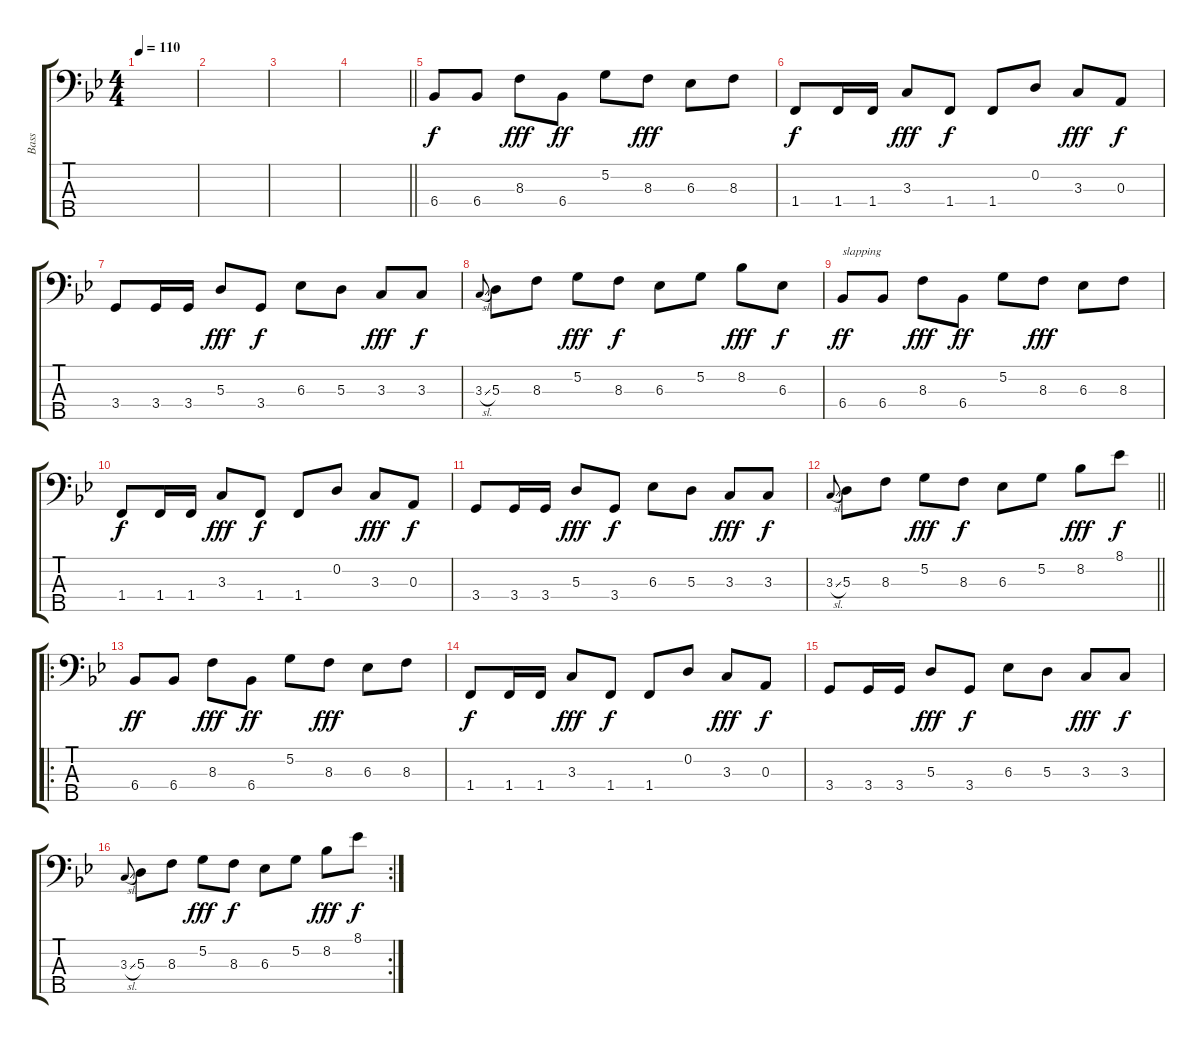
\track ("Bass" "Bass") {instrument electricbassfinger}
\staff {score tabs}
\tuning (G2 D2 A1 E1 B0) {hide}
\ts (4 4)
\tempo 110
\clef f4
\ks bb
|
|
|
\barLineRight lightlight
|
6.4.8 6.4.8 8.3.8{dy fff} 6.4.8{dy ff} 5.2.8 8.3.8{dy fff} 6.3.8 8.3.8 |
1.4.8{dy f} 1.4.16 1.4.16 3.3.8{dy fff} 1.4.8{dy f} 1.4.8 0.2.8 3.3.8{dy fff} 0.3.8{dy f} |
3.4.8 3.4.16 3.4.16 5.3.8{dy fff} 3.4.8{dy f} 6.3.8 5.3.8 3.3.8{dy fff} 3.3.8{dy f} |
3.3{sl}.8{gr onbeat} 5.3.8 8.3.8 5.2.8{dy fff} 8.3.8{dy f} 6.3.8 5.2.8 8.2.8{dy fff} 6.3.8{dy f} |
6.4.8{txt "slapping" dy ff instrument slapbass1} 6.4.8 8.3.8{dy fff} 6.4.8{dy ff} 5.2.8 8.3.8{dy fff} 6.3.8 8.3.8 |
1.4.8{dy f} 1.4.16 1.4.16 3.3.8{dy fff} 1.4.8{dy f} 1.4.8 0.2.8 3.3.8{dy fff} 0.3.8{dy f} |
3.4.8 3.4.16 3.4.16 5.3.8{dy fff} 3.4.8{dy f} 6.3.8 5.3.8 3.3.8{dy fff} 3.3.8{dy f} |
\barLineRight lightlight
3.3{sl}.8{gr onbeat} 5.3.8 8.3.8 5.2.8{dy fff} 8.3.8{dy f} 6.3.8 5.2.8 8.2.8{dy fff} 8.1.8{dy f} |
\ro
6.4.8{dy ff instrument slapbass1} 6.4.8 8.3.8{dy fff} 6.4.8{dy ff} 5.2.8 8.3.8{dy fff} 6.3.8 8.3.8 |
1.4.8{dy f} 1.4.16 1.4.16 3.3.8{dy fff} 1.4.8{dy f} 1.4.8 0.2.8 3.3.8{dy fff} 0.3.8{dy f} |
3.4.8 3.4.16 3.4.16 5.3.8{dy fff} 3.4.8{dy f} 6.3.8 5.3.8 3.3.8{dy fff} 3.3.8{dy f} |
\rc 2
3.3{sl}.8{gr onbeat} 5.3.8 8.3.8 5.2.8{dy fff} 8.3.8{dy f} 6.3.8 5.2.8 8.2.8{dy fff} 8.1.8{dy f}
